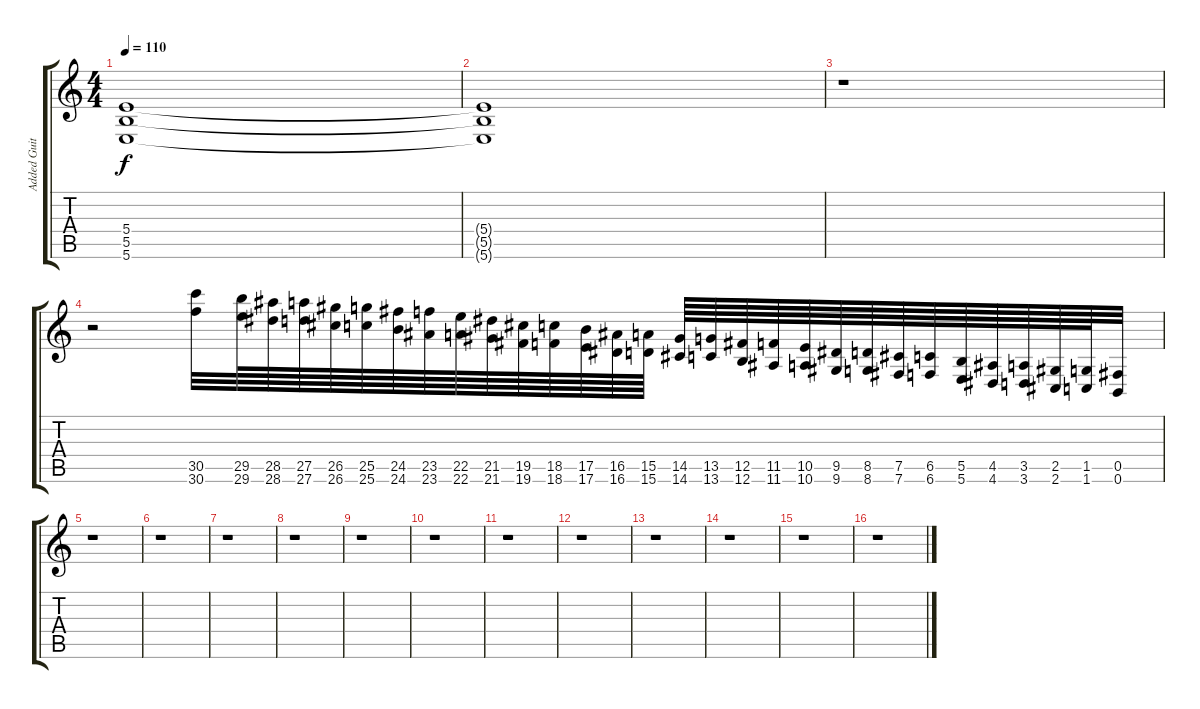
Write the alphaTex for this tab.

\track ("Added Guitar 1" "Added Guit") {instrument distortionguitar}
\staff {score tabs}
\tuning (Db4 Ab3 E3 B2 Gb2 B1) {hide}
\ts (4 4)
\tempo 110
\clef g2
\ks c
(5.4 5.5 5.6).1{dy f} |
(5.4{t} 5.5{t} 5.6{t}).1 |
r.1 |
r.2 (30.5 30.6).32 (29.5 29.6).64 (28.5 28.6).64 (27.5 27.6).64 (26.5 26.6).64 (25.5 25.6).64 (24.5 24.6).64 (23.5 23.6).64 (22.5 22.6).64 (21.5 21.6).64 (19.5 19.6).64 (18.5 18.6).64 (17.5 17.6).64 (16.5 16.6).64 (15.5 15.6).64 (14.5 14.6).64 (13.5 13.6).64 (12.5 12.6).64 (11.5 11.6).64 (10.5 10.6).64 (9.5 9.6).64 (8.5 8.6).64 (7.5 7.6).64 (6.5 6.6).64 (5.5 5.6).64 (4.5 4.6).64 (3.5 3.6).64 (2.5 2.6).64 (1.5 1.6).64 (0.5 0.6).32 |
r.1 |
r.1 |
r.1 |
r.1 |
r.1 |
r.1 |
r.1 |
r.1 |
r.1 |
r.1 |
r.1 |
r.1
